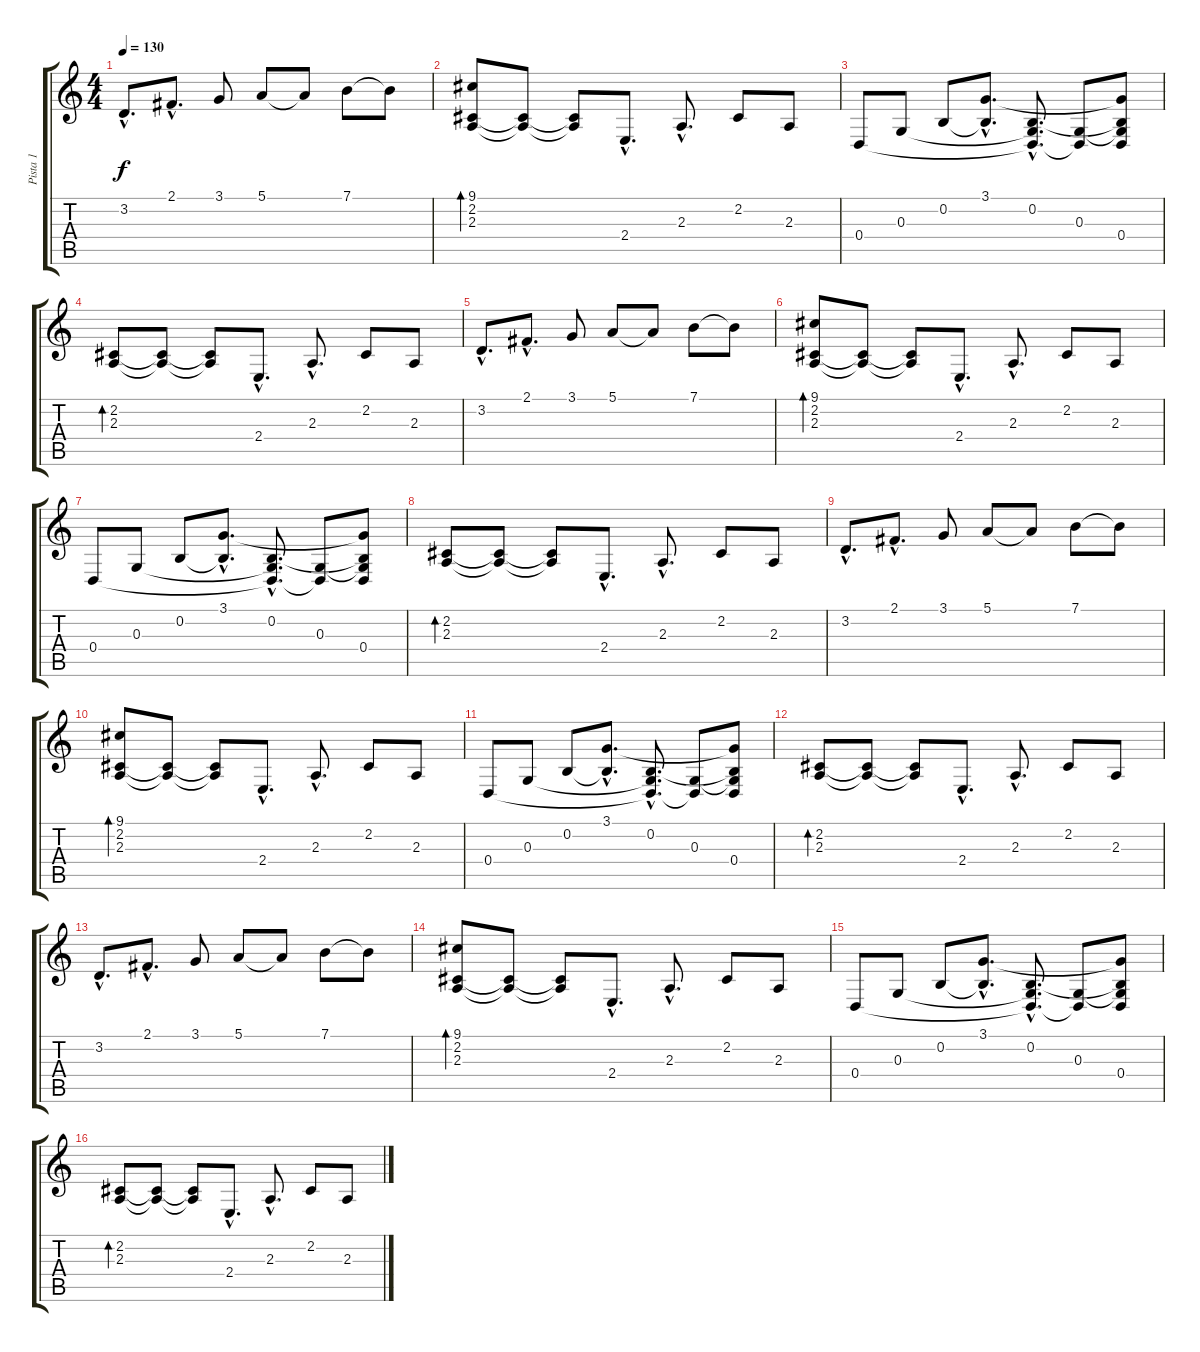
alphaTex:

\track ("Pista 1" "Pista 1") {instrument brightacousticpiano}
\staff {score tabs}
\tuning (E4 B3 G3 D3 A2 E2) {hide}
\ts (4 4)
\tempo 130
\clef g2
\ks c
3.2{hac}.8{d dy f} 2.1{hac}.8{d} 3.1.8 5.1.8 5.1{t}.8 7.1.8 7.1{t}.8 |
(9.1 2.2 2.3).8{bd 480} (2.2{t} 2.3{t}).8 (2.2{t} 2.3{t}).8 2.4{hac}.8{d} 2.3{hac}.8{d} 2.2.8 2.3.8 |
0.4.8 0.3.8 0.2.8 (3.1{hac} 0.2{hac t}).8{d} (0.2{hac} 0.3{hac t} 0.4{hac t}).8{d} (0.3 0.4{t}).8 (3.1{t} 0.2{t} 0.3{t} 0.4).8 |
(2.2 2.3).8{bd 480} (2.2{t} 2.3{t}).8 (2.2{t} 2.3{t}).8 2.4{hac}.8{d} 2.3{hac}.8{d} 2.2.8 2.3.8 |
3.2{hac}.8{d} 2.1{hac}.8{d} 3.1.8 5.1.8 5.1{t}.8 7.1.8 7.1{t}.8 |
(9.1 2.2 2.3).8{bd 480} (2.2{t} 2.3{t}).8 (2.2{t} 2.3{t}).8 2.4{hac}.8{d} 2.3{hac}.8{d} 2.2.8 2.3.8 |
0.4.8 0.3.8 0.2.8 (3.1{hac} 0.2{hac t}).8{d} (0.2{hac} 0.3{hac t} 0.4{hac t}).8{d} (0.3 0.4{t}).8 (3.1{t} 0.2{t} 0.3{t} 0.4).8 |
(2.2 2.3).8{bd 480} (2.2{t} 2.3{t}).8 (2.2{t} 2.3{t}).8 2.4{hac}.8{d} 2.3{hac}.8{d} 2.2.8 2.3.8 |
3.2{hac}.8{d} 2.1{hac}.8{d} 3.1.8 5.1.8 5.1{t}.8 7.1.8 7.1{t}.8 |
(9.1 2.2 2.3).8{bd 480} (2.2{t} 2.3{t}).8 (2.2{t} 2.3{t}).8 2.4{hac}.8{d} 2.3{hac}.8{d} 2.2.8 2.3.8 |
0.4.8 0.3.8 0.2.8 (3.1{hac} 0.2{hac t}).8{d} (0.2{hac} 0.3{hac t} 0.4{hac t}).8{d} (0.3 0.4{t}).8 (3.1{t} 0.2{t} 0.3{t} 0.4).8 |
(2.2 2.3).8{bd 480} (2.2{t} 2.3{t}).8 (2.2{t} 2.3{t}).8 2.4{hac}.8{d} 2.3{hac}.8{d} 2.2.8 2.3.8 |
3.2{hac}.8{d} 2.1{hac}.8{d} 3.1.8 5.1.8 5.1{t}.8 7.1.8 7.1{t}.8 |
(9.1 2.2 2.3).8{bd 480} (2.2{t} 2.3{t}).8 (2.2{t} 2.3{t}).8 2.4{hac}.8{d} 2.3{hac}.8{d} 2.2.8 2.3.8 |
0.4.8 0.3.8 0.2.8 (3.1{hac} 0.2{hac t}).8{d} (0.2{hac} 0.3{hac t} 0.4{hac t}).8{d} (0.3 0.4{t}).8 (3.1{t} 0.2{t} 0.3{t} 0.4).8 |
(2.2 2.3).8{bd 480} (2.2{t} 2.3{t}).8 (2.2{t} 2.3{t}).8 2.4{hac}.8{d} 2.3{hac}.8{d} 2.2.8 2.3.8
